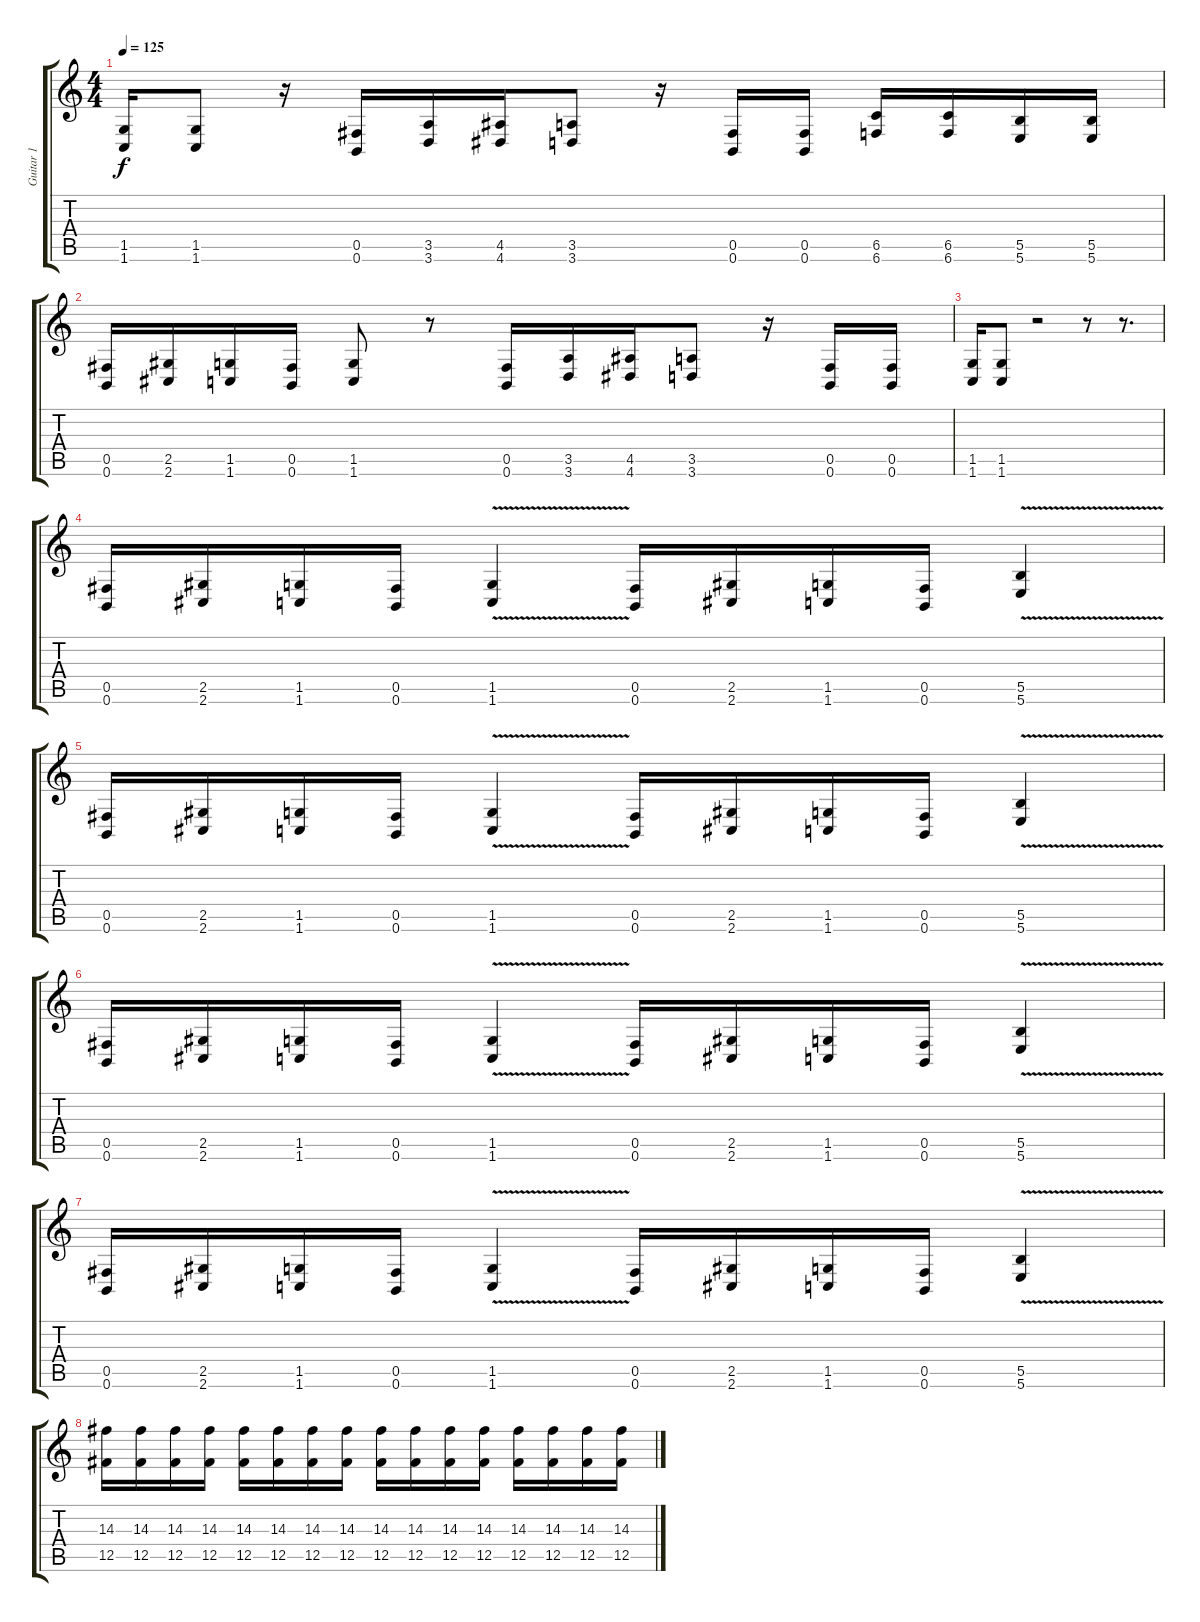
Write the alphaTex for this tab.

\track ("Guitar 1" "Guitar 1") {instrument distortionguitar}
\staff {score tabs}
\tuning (Db4 Ab3 E3 B2 Gb2 B1) {hide}
\ts (4 4)
\tempo 125
\clef g2
\ks c
(1.5 1.6).16{dy f} (1.5 1.6).8 r.16 (0.5 0.6).16 (3.5 3.6).16 (4.5 4.6).16 (3.5 3.6).8 r.16 (0.5 0.6).16 (0.5 0.6).16 (6.5 6.6).16 (6.5 6.6).16 (5.5 5.6).16 (5.5 5.6).16 |
(0.5 0.6).16 (2.5 2.6).16 (1.5 1.6).16 (0.5 0.6).16 (1.5 1.6).8 r.8 (0.5 0.6).16 (3.5 3.6).16 (4.5 4.6).16 (3.5 3.6).8 r.16 (0.5 0.6).16 (0.5 0.6).16 |
(1.5 1.6).16 (1.5 1.6).8 r.2 r.8 r.8{d} |
(0.5 0.6).16 (2.5 2.6).16 (1.5 1.6).16 (0.5 0.6).16 (1.5 1.6{v}).4 (0.5 0.6).16 (2.5 2.6).16 (1.5 1.6).16 (0.5 0.6).16 (5.5 5.6{v}).4 |
(0.5 0.6).16 (2.5 2.6).16 (1.5 1.6).16 (0.5 0.6).16 (1.5 1.6{v}).4 (0.5 0.6).16 (2.5 2.6).16 (1.5 1.6).16 (0.5 0.6).16 (5.5 5.6{v}).4 |
(0.5 0.6).16 (2.5 2.6).16 (1.5 1.6).16 (0.5 0.6).16 (1.5 1.6{v}).4 (0.5 0.6).16 (2.5 2.6).16 (1.5 1.6).16 (0.5 0.6).16 (5.5 5.6{v}).4 |
(0.5 0.6).16 (2.5 2.6).16 (1.5 1.6).16 (0.5 0.6).16 (1.5 1.6{v}).4 (0.5 0.6).16 (2.5 2.6).16 (1.5 1.6).16 (0.5 0.6).16 (5.5 5.6{v}).4 |
(14.3 12.5).16 (14.3 12.5).16 (14.3 12.5).16 (14.3 12.5).16 (14.3 12.5).16 (14.3 12.5).16 (14.3 12.5).16 (14.3 12.5).16 (14.3 12.5).16 (14.3 12.5).16 (14.3 12.5).16 (14.3 12.5).16 (14.3 12.5).16 (14.3 12.5).16 (14.3 12.5).16 (14.3 12.5).16
